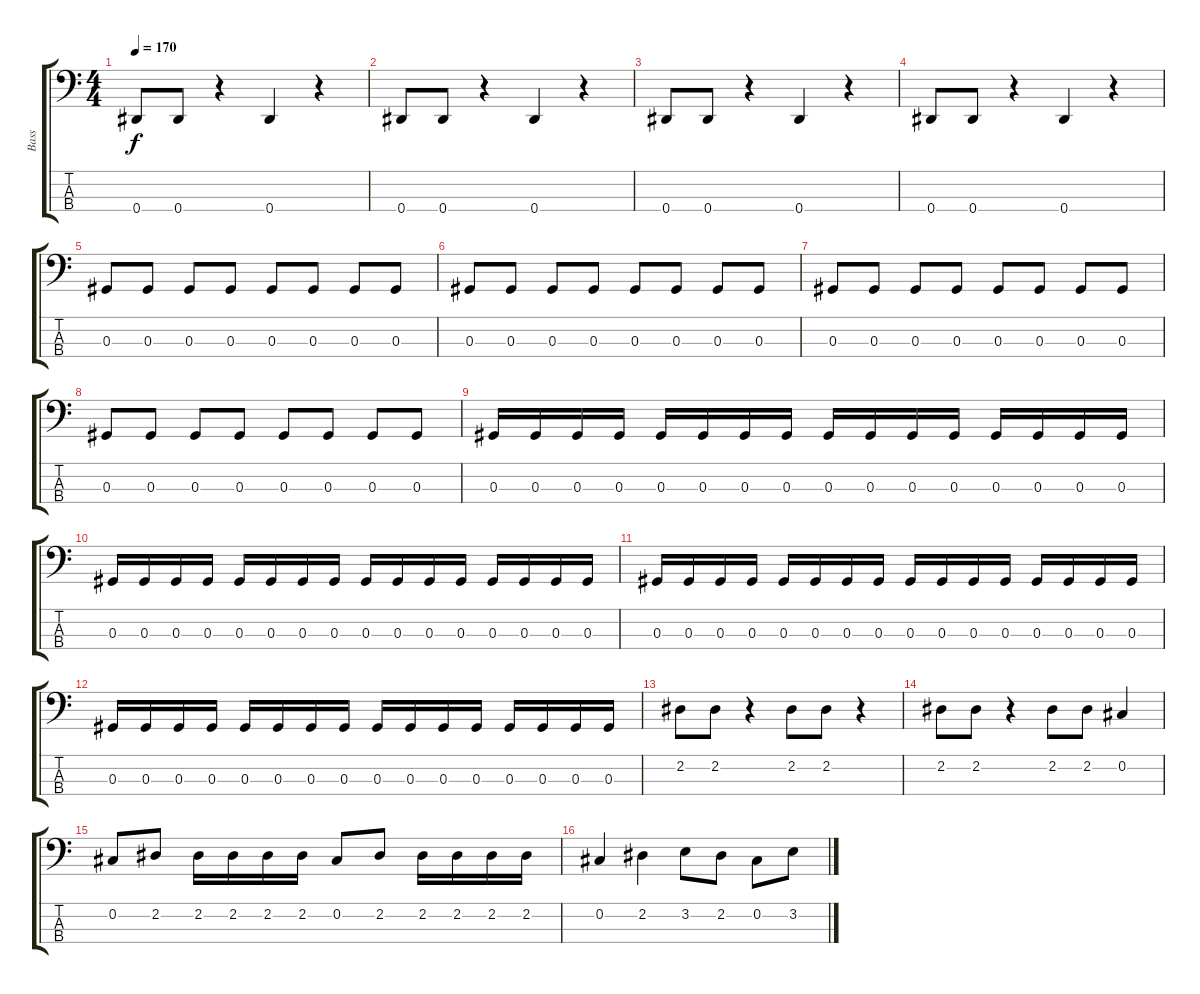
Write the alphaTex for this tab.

\track ("Bass" "Bass") {instrument electricbasspick}
\staff {score tabs}
\tuning (Gb2 Db2 Ab1 Eb1) {hide}
\ts (4 4)
\tempo 170
\clef f4
\ks c
0.4.8{dy f} 0.4.8 r.4 0.4.4 r.4 |
0.4.8 0.4.8 r.4 0.4.4 r.4 |
0.4.8 0.4.8 r.4 0.4.4 r.4 |
0.4.8 0.4.8 r.4 0.4.4 r.4 |
0.3.8 0.3.8 0.3.8 0.3.8 0.3.8 0.3.8 0.3.8 0.3.8 |
0.3.8 0.3.8 0.3.8 0.3.8 0.3.8 0.3.8 0.3.8 0.3.8 |
0.3.8 0.3.8 0.3.8 0.3.8 0.3.8 0.3.8 0.3.8 0.3.8 |
0.3.8 0.3.8 0.3.8 0.3.8 0.3.8 0.3.8 0.3.8 0.3.8 |
0.3.16 0.3.16 0.3.16 0.3.16 0.3.16 0.3.16 0.3.16 0.3.16 0.3.16 0.3.16 0.3.16 0.3.16 0.3.16 0.3.16 0.3.16 0.3.16 |
0.3.16 0.3.16 0.3.16 0.3.16 0.3.16 0.3.16 0.3.16 0.3.16 0.3.16 0.3.16 0.3.16 0.3.16 0.3.16 0.3.16 0.3.16 0.3.16 |
0.3.16 0.3.16 0.3.16 0.3.16 0.3.16 0.3.16 0.3.16 0.3.16 0.3.16 0.3.16 0.3.16 0.3.16 0.3.16 0.3.16 0.3.16 0.3.16 |
0.3.16 0.3.16 0.3.16 0.3.16 0.3.16 0.3.16 0.3.16 0.3.16 0.3.16 0.3.16 0.3.16 0.3.16 0.3.16 0.3.16 0.3.16 0.3.16 |
2.2.8 2.2.8 r.4 2.2.8 2.2.8 r.4 |
2.2.8 2.2.8 r.4 2.2.8 2.2.8 0.2.4 |
0.2.8 2.2.8 2.2.16 2.2.16 2.2.16 2.2.16 0.2.8 2.2.8 2.2.16 2.2.16 2.2.16 2.2.16 |
0.2.4 2.2.4 3.2.8 2.2.8 0.2.8 3.2.8
